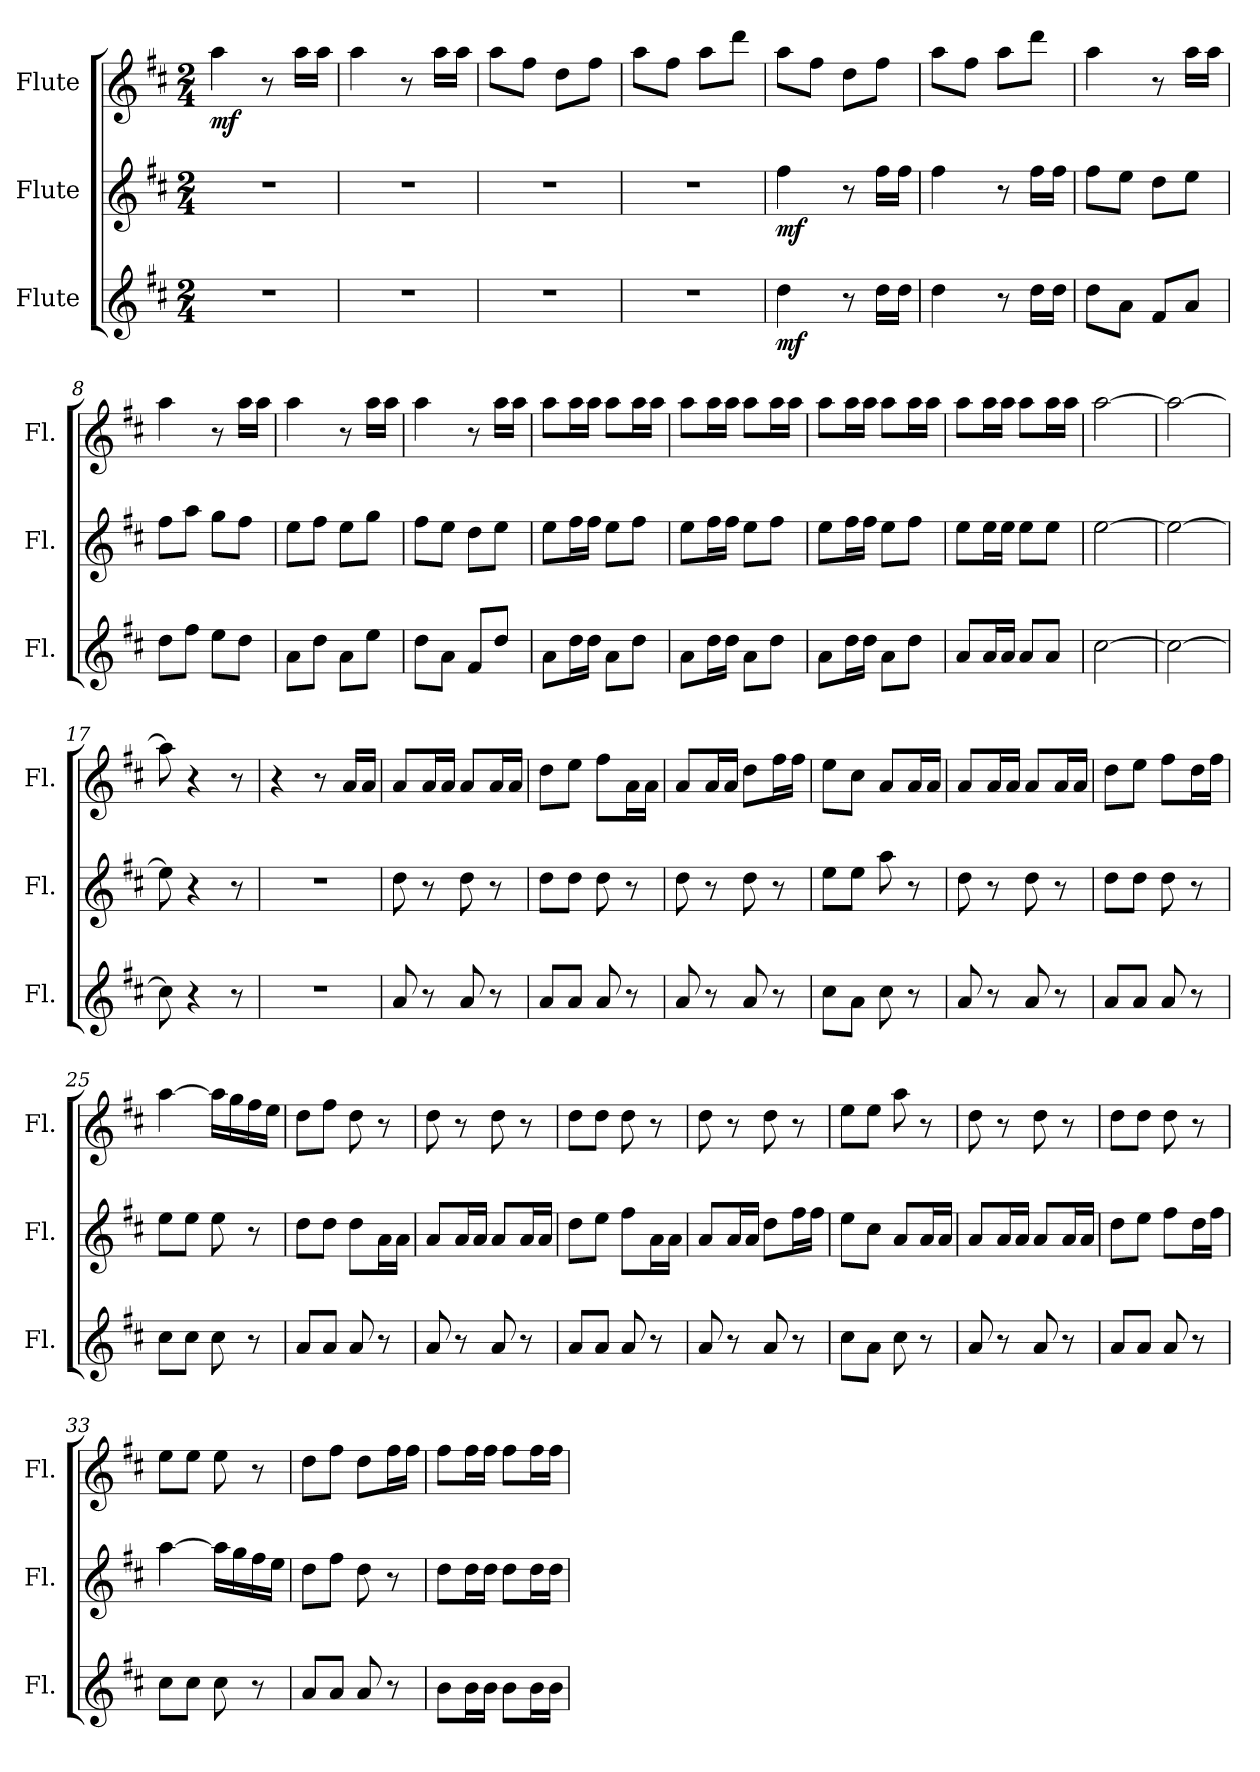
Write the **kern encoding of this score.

**kern	**dynam	**kern	**dynam	**kern	**dynam
*part3	*part3	*part2	*part2	*part1	*part1
*staff3	*staff3	*staff2	*staff2	*staff1	*staff1
*I"Flute	*	*I"Flute	*	*I"Flute	*
*I'Fl.	*	*I'Fl.	*	*I'Fl.	*
*clefG2	*	*clefG2	*	*clefG2	*
*k[f#c#]	*	*k[f#c#]	*	*k[f#c#]	*
*M2/4	*	*M2/4	*	*M2/4	*
=1	=1	=1	=1	=1	=1
!	!	!	!	!	!LO:DY:b
2r	.	2r	.	4aa\	mf
.	.	.	.	8r	.
.	.	.	.	16aa\LL	.
.	.	.	.	16aa\JJ	.
=2	=2	=2	=2	=2	=2
2r	.	2r	.	4aa\	.
.	.	.	.	8r	.
.	.	.	.	16aa\LL	.
.	.	.	.	16aa\JJ	.
=3	=3	=3	=3	=3	=3
2r	.	2r	.	8aa\L	.
.	.	.	.	8ff#\J	.
.	.	.	.	8dd\L	.
.	.	.	.	8ff#\J	.
=4	=4	=4	=4	=4	=4
2r	.	2r	.	8aa\L	.
.	.	.	.	8ff#\J	.
.	.	.	.	8aa\L	.
.	.	.	.	8ddd\J	.
=5	=5	=5	=5	=5	=5
!	!LO:DY:b	!	!LO:DY:b	!	!
4dd\	mf	4ff#\	mf	8aa\L	.
.	.	.	.	8ff#\J	.
8r	.	8r	.	8dd\L	.
16dd\LL	.	16ff#\LL	.	8ff#\J	.
16dd\JJ	.	16ff#\JJ	.	.	.
=6	=6	=6	=6	=6	=6
4dd\	.	4ff#\	.	8aa\L	.
.	.	.	.	8ff#\J	.
8r	.	8r	.	8aa\L	.
16dd\LL	.	16ff#\LL	.	8ddd\J	.
16dd\JJ	.	16ff#\JJ	.	.	.
=7	=7	=7	=7	=7	=7
8dd\L	.	8ff#\L	.	4aa\	.
8a\J	.	8ee\J	.	.	.
8f#/L	.	8dd\L	.	8r	.
8a/J	.	8ee\J	.	16aa\LL	.
.	.	.	.	16aa\JJ	.
=8	=8	=8	=8	=8	=8
8dd\L	.	8ff#\L	.	4aa\	.
8ff#\J	.	8aa\J	.	.	.
8ee\L	.	8gg\L	.	8r	.
8dd\J	.	8ff#\J	.	16aa\LL	.
.	.	.	.	16aa\JJ	.
!!LO:LB:g=z
=9	=9	=9	=9	=9	=9
8a\L	.	8ee\L	.	4aa\	.
8dd\J	.	8ff#\J	.	.	.
8a\L	.	8ee\L	.	8r	.
8ee\J	.	8gg\J	.	16aa\LL	.
.	.	.	.	16aa\JJ	.
=10	=10	=10	=10	=10	=10
8dd\L	.	8ff#\L	.	4aa\	.
8a\J	.	8ee\J	.	.	.
8f#/L	.	8dd\L	.	8r	.
8dd/J	.	8ee\J	.	16aa\LL	.
.	.	.	.	16aa\JJ	.
=11	=11	=11	=11	=11	=11
8a\L	.	8ee\L	.	8aa\L	.
16dd\L	.	16ff#\L	.	16aa\L	.
16dd\JJ	.	16ff#\JJ	.	16aa\JJ	.
8a\L	.	8ee\L	.	8aa\L	.
8dd\J	.	8ff#\J	.	16aa\L	.
.	.	.	.	16aa\JJ	.
=12	=12	=12	=12	=12	=12
8a\L	.	8ee\L	.	8aa\L	.
16dd\L	.	16ff#\L	.	16aa\L	.
16dd\JJ	.	16ff#\JJ	.	16aa\JJ	.
8a\L	.	8ee\L	.	8aa\L	.
8dd\J	.	8ff#\J	.	16aa\L	.
.	.	.	.	16aa\JJ	.
=13	=13	=13	=13	=13	=13
8a\L	.	8ee\L	.	8aa\L	.
16dd\L	.	16ff#\L	.	16aa\L	.
16dd\JJ	.	16ff#\JJ	.	16aa\JJ	.
8a\L	.	8ee\L	.	8aa\L	.
8dd\J	.	8ff#\J	.	16aa\L	.
.	.	.	.	16aa\JJ	.
=14	=14	=14	=14	=14	=14
8a/L	.	8ee\L	.	8aa\L	.
16a/L	.	16ee\L	.	16aa\L	.
16a/JJ	.	16ee\JJ	.	16aa\JJ	.
8a/L	.	8ee\L	.	8aa\L	.
8a/J	.	8ee\J	.	16aa\L	.
.	.	.	.	16aa\JJ	.
!!LO:LB:g=z
=15	=15	=15	=15	=15	=15
[2cc#\	.	[2ee\	.	[2aa\	.
=16	=16	=16	=16	=16	=16
2cc#\_	.	2ee\_	.	2aa\_	.
=17	=17	=17	=17	=17	=17
8cc#\]	.	8ee\]	.	8aa\]	.
4r	.	4r	.	4r	.
8r	.	8r	.	8r	.
=18	=18	=18	=18	=18	=18
2r	.	2r	.	4r	.
.	.	.	.	8r	.
.	.	.	.	16a/LL	.
.	.	.	.	16a/JJ	.
=19	=19	=19	=19	=19	=19
8a/	.	8dd\	.	8a/L	.
8r	.	8r	.	16a/L	.
.	.	.	.	16a/JJ	.
8a/	.	8dd\	.	8a/L	.
8r	.	8r	.	16a/L	.
.	.	.	.	16a/JJ	.
=20	=20	=20	=20	=20	=20
8a/L	.	8dd\L	.	8dd\L	.
8a/J	.	8dd\J	.	8ee\J	.
8a/	.	8dd\	.	8ff#\L	.
8r	.	8r	.	16a\L	.
.	.	.	.	16a\JJ	.
=21	=21	=21	=21	=21	=21
8a/	.	8dd\	.	8a/L	.
8r	.	8r	.	16a/L	.
.	.	.	.	16a/JJ	.
8a/	.	8dd\	.	8dd\L	.
8r	.	8r	.	16ff#\L	.
.	.	.	.	16ff#\JJ	.
=22	=22	=22	=22	=22	=22
8cc#\L	.	8ee\L	.	8ee\L	.
8a\J	.	8ee\J	.	8cc#\J	.
8cc#\	.	8aa\	.	8a/L	.
8r	.	8r	.	16a/L	.
.	.	.	.	16a/JJ	.
=23	=23	=23	=23	=23	=23
8a/	.	8dd\	.	8a/L	.
8r	.	8r	.	16a/L	.
.	.	.	.	16a/JJ	.
8a/	.	8dd\	.	8a/L	.
8r	.	8r	.	16a/L	.
.	.	.	.	16a/JJ	.
!!LO:LB:g=z
=24	=24	=24	=24	=24	=24
8a/L	.	8dd\L	.	8dd\L	.
8a/J	.	8dd\J	.	8ee\J	.
8a/	.	8dd\	.	8ff#\L	.
8r	.	8r	.	16dd\L	.
.	.	.	.	16ff#\JJ	.
=25	=25	=25	=25	=25	=25
8cc#\L	.	8ee\L	.	[4aa\	.
8cc#\J	.	8ee\J	.	.	.
8cc#\	.	8ee\	.	16aa\LL]	.
.	.	.	.	16gg\	.
8r	.	8r	.	16ff#\	.
.	.	.	.	16ee\JJ	.
=26	=26	=26	=26	=26	=26
8a/L	.	8dd\L	.	8dd\L	.
8a/J	.	8dd\J	.	8ff#\J	.
8a/	.	8dd\L	.	8dd\	.
8r	.	16a\L	.	8r	.
.	.	16a\JJ	.	.	.
=27	=27	=27	=27	=27	=27
8a/	.	8a/L	.	8dd\	.
8r	.	16a/L	.	8r	.
.	.	16a/JJ	.	.	.
8a/	.	8a/L	.	8dd\	.
8r	.	16a/L	.	8r	.
.	.	16a/JJ	.	.	.
=28	=28	=28	=28	=28	=28
8a/L	.	8dd\L	.	8dd\L	.
8a/J	.	8ee\J	.	8dd\J	.
8a/	.	8ff#\L	.	8dd\	.
8r	.	16a\L	.	8r	.
.	.	16a\JJ	.	.	.
=29	=29	=29	=29	=29	=29
8a/	.	8a/L	.	8dd\	.
8r	.	16a/L	.	8r	.
.	.	16a/JJ	.	.	.
8a/	.	8dd\L	.	8dd\	.
8r	.	16ff#\L	.	8r	.
.	.	16ff#\JJ	.	.	.
=30	=30	=30	=30	=30	=30
8cc#\L	.	8ee\L	.	8ee\L	.
8a\J	.	8cc#\J	.	8ee\J	.
8cc#\	.	8a/L	.	8aa\	.
8r	.	16a/L	.	8r	.
.	.	16a/JJ	.	.	.
!!LO:PB:g=z
=31	=31	=31	=31	=31	=31
8a/	.	8a/L	.	8dd\	.
8r	.	16a/L	.	8r	.
.	.	16a/JJ	.	.	.
8a/	.	8a/L	.	8dd\	.
8r	.	16a/L	.	8r	.
.	.	16a/JJ	.	.	.
=32	=32	=32	=32	=32	=32
8a/L	.	8dd\L	.	8dd\L	.
8a/J	.	8ee\J	.	8dd\J	.
8a/	.	8ff#\L	.	8dd\	.
8r	.	16dd\L	.	8r	.
.	.	16ff#\JJ	.	.	.
=33	=33	=33	=33	=33	=33
8cc#\L	.	[4aa\	.	8ee\L	.
8cc#\J	.	.	.	8ee\J	.
8cc#\	.	16aa\LL]	.	8ee\	.
.	.	16gg\	.	.	.
8r	.	16ff#\	.	8r	.
.	.	16ee\JJ	.	.	.
=34	=34	=34	=34	=34	=34
8a/L	.	8dd\L	.	8dd\L	.
8a/J	.	8ff#\J	.	8ff#\J	.
8a/	.	8dd\	.	8dd\L	.
8r	.	8r	.	16ff#\L	.
.	.	.	.	16ff#\JJ	.
=35	=35	=35	=35	=35	=35
8b\L	.	8dd\L	.	8ff#\L	.
16b\L	.	16dd\L	.	16ff#\L	.
16b\JJ	.	16dd\JJ	.	16ff#\JJ	.
8b\L	.	8dd\L	.	8ff#\L	.
16b\L	.	16dd\L	.	16ff#\L	.
16b\JJ	.	16dd\JJ	.	16ff#\JJ	.
=	=	=	=	=	=
*-	*-	*-	*-	*-	*-
